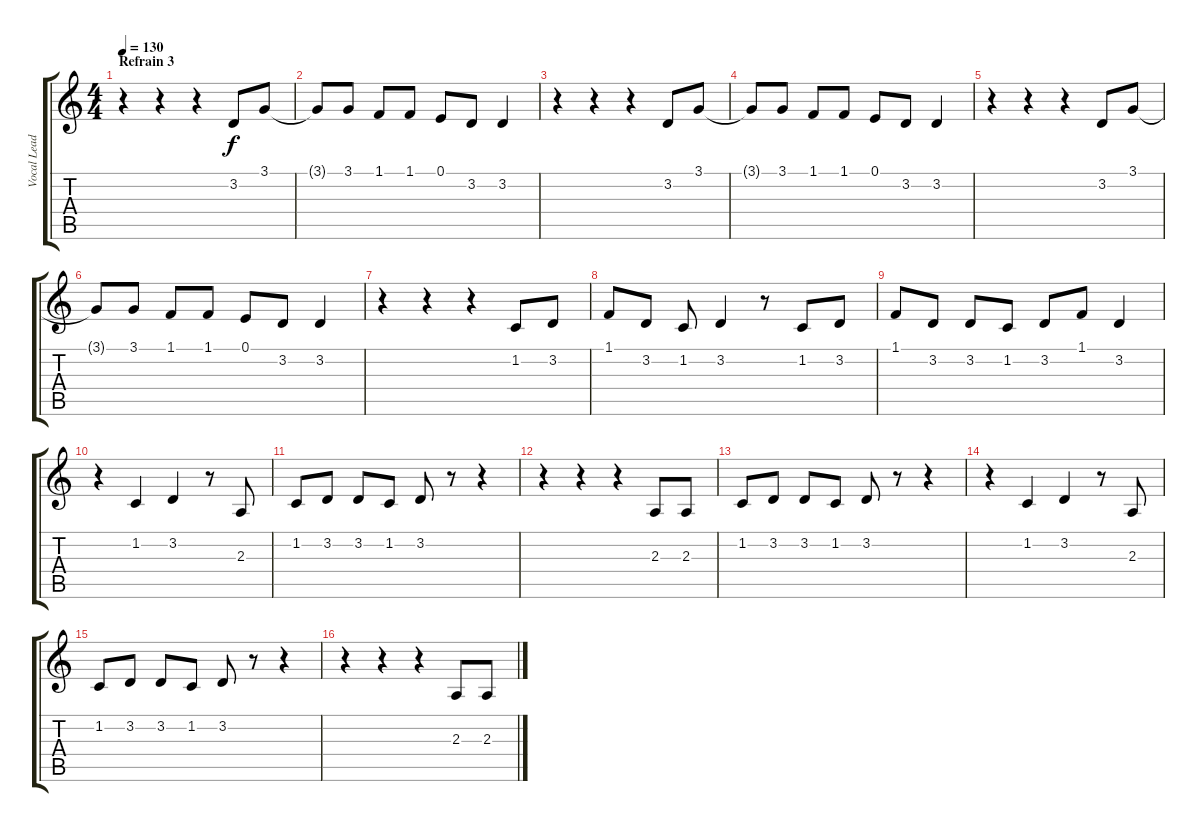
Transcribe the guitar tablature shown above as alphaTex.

\track ("Vocal Lead" "Vocal Lead") {instrument brightacousticpiano}
\staff {score tabs}
\tuning (E4 B3 G3 D3 A2 E2) {hide}
\ts (4 4)
\section ("" "Refrain 3")
\tempo 130
\clef g2
\ks c
r.4{dy f} r.4 r.4 3.2.8 3.1.8 |
3.1{t}.8 3.1.8 1.1.8 1.1.8 0.1.8 3.2.8 3.2.4 |
r.4 r.4 r.4 3.2.8 3.1.8 |
3.1{t}.8 3.1.8 1.1.8 1.1.8 0.1.8 3.2.8 3.2.4 |
r.4 r.4 r.4 3.2.8 3.1.8 |
3.1{t}.8 3.1.8 1.1.8 1.1.8 0.1.8 3.2.8 3.2.4 |
r.4 r.4 r.4 1.2.8 3.2.8 |
1.1.8 3.2.8 1.2.8 3.2.4 r.8 1.2.8 3.2.8 |
1.1.8 3.2.8 3.2.8 1.2.8 3.2.8 1.1.8 3.2.4 |
r.4 1.2.4 3.2.4 r.8 2.3.8 |
1.2.8 3.2.8 3.2.8 1.2.8 3.2.8 r.8 r.4 |
r.4 r.4 r.4 2.3.8 2.3.8 |
1.2.8 3.2.8 3.2.8 1.2.8 3.2.8 r.8 r.4 |
r.4 1.2.4 3.2.4 r.8 2.3.8 |
1.2.8 3.2.8 3.2.8 1.2.8 3.2.8 r.8 r.4 |
r.4 r.4 r.4 2.3.8 2.3.8
